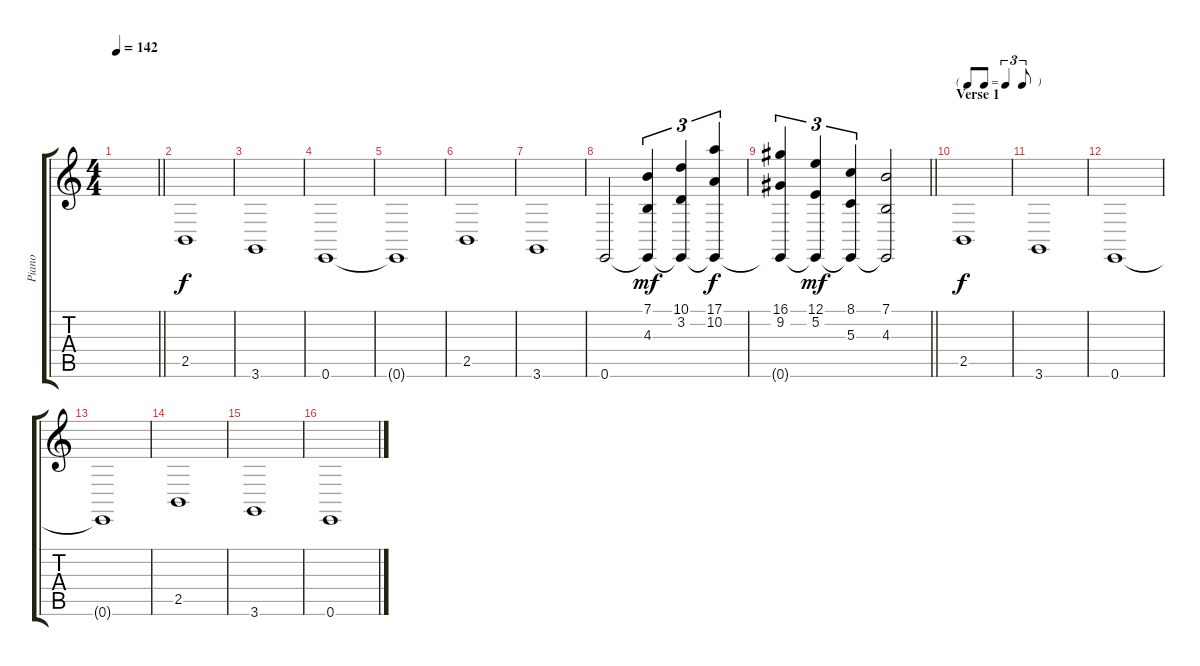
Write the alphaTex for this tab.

\track ("Piano" "Piano") {instrument brightacousticpiano}
\staff {score tabs}
\tuning (E4 B3 G3 D3 A2 E2) {hide}
\ts (4 4)
\tempo 142
\clef g2
\barLineRight lightlight
\ks c
|
\section ("" "")
2.5.1 |
3.6.1 |
0.6.1 |
0.6{t}.1 |
2.5.1 |
3.6.1 |
0.6.2 (7.1 4.3 0.6{t}).4{tu (3 2) dy mf} (10.1 3.2 0.6{t}).4{tu (3 2)} (17.1 10.2 0.6{t}).4{tu (3 2) dy f} |
\barLineRight lightlight
(16.1 9.2 0.6{t}).4{tu (3 2)} (12.1 5.2 0.6{t}).4{tu (3 2) dy mf} (8.1 5.3 0.6{t}).4{tu (3 2)} (7.1 4.3 0.6{t}).2 |
\tf triplet8th
\section ("" "Verse 1")
2.5.1{dy f} |
3.6.1 |
0.6.1 |
0.6{t}.1 |
2.5.1 |
3.6.1 |
0.6.1
